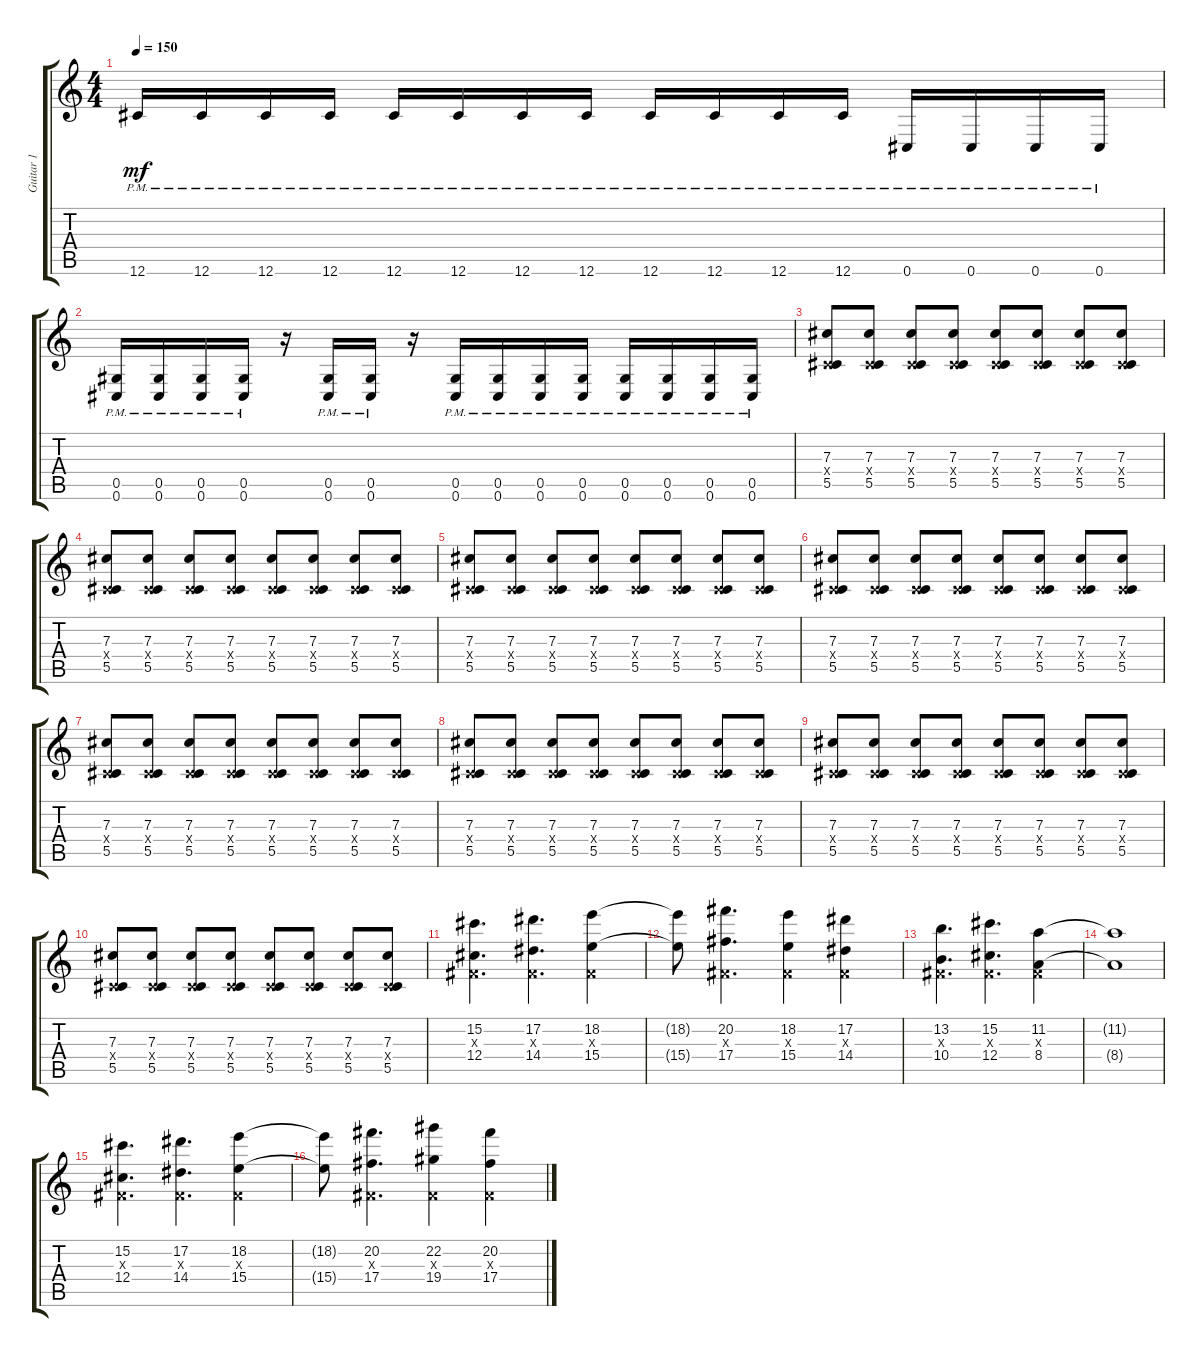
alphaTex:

\track ("Guitar 1" "Guitar 1") {instrument acousticguitarsteel}
\staff {score tabs}
\tuning (Eb4 Bb3 Gb3 Db3 Ab2 Db2) {hide}
\ts (4 4)
\tempo 150
\clef g2
\ks c
12.6{pm}.16{dy mf} 12.6{pm}.16 12.6{pm}.16 12.6{pm}.16 12.6{pm}.16 12.6{pm}.16 12.6{pm}.16 12.6{pm}.16 12.6{pm}.16 12.6{pm}.16 12.6{pm}.16 12.6{pm}.16 0.6{pm}.16 0.6{pm}.16 0.6{pm}.16 0.6{pm}.16 |
(0.5{pm} 0.6{pm}).16 (0.5{pm} 0.6{pm}).16 (0.5{pm} 0.6{pm}).16 (0.5{pm} 0.6{pm}).16 r.16 (0.5{pm} 0.6{pm}).16 (0.5{pm} 0.6{pm}).16 r.16 (0.5{pm} 0.6{pm}).16 (0.5{pm} 0.6{pm}).16 (0.5{pm} 0.6{pm}).16 (0.5{pm} 0.6{pm}).16 (0.5{pm} 0.6{pm}).16 (0.5{pm} 0.6{pm}).16 (0.5{pm} 0.6{pm}).16 (0.5{pm} 0.6{pm}).16 |
(7.3 0.4{x} 5.5).8 (7.3 0.4{x} 5.5).8 (7.3 0.4{x} 5.5).8 (7.3 0.4{x} 5.5).8 (7.3 0.4{x} 5.5).8 (7.3 0.4{x} 5.5).8 (7.3 0.4{x} 5.5).8 (7.3 0.4{x} 5.5).8 |
(7.3 0.4{x} 5.5).8 (7.3 0.4{x} 5.5).8 (7.3 0.4{x} 5.5).8 (7.3 0.4{x} 5.5).8 (7.3 0.4{x} 5.5).8 (7.3 0.4{x} 5.5).8 (7.3 0.4{x} 5.5).8 (7.3 0.4{x} 5.5).8 |
(7.3 0.4{x} 5.5).8 (7.3 0.4{x} 5.5).8 (7.3 0.4{x} 5.5).8 (7.3 0.4{x} 5.5).8 (7.3 0.4{x} 5.5).8 (7.3 0.4{x} 5.5).8 (7.3 0.4{x} 5.5).8 (7.3 0.4{x} 5.5).8 |
(7.3 0.4{x} 5.5).8 (7.3 0.4{x} 5.5).8 (7.3 0.4{x} 5.5).8 (7.3 0.4{x} 5.5).8 (7.3 0.4{x} 5.5).8 (7.3 0.4{x} 5.5).8 (7.3 0.4{x} 5.5).8 (7.3 0.4{x} 5.5).8 |
(7.3 0.4{x} 5.5).8 (7.3 0.4{x} 5.5).8 (7.3 0.4{x} 5.5).8 (7.3 0.4{x} 5.5).8 (7.3 0.4{x} 5.5).8 (7.3 0.4{x} 5.5).8 (7.3 0.4{x} 5.5).8 (7.3 0.4{x} 5.5).8 |
(7.3 0.4{x} 5.5).8 (7.3 0.4{x} 5.5).8 (7.3 0.4{x} 5.5).8 (7.3 0.4{x} 5.5).8 (7.3 0.4{x} 5.5).8 (7.3 0.4{x} 5.5).8 (7.3 0.4{x} 5.5).8 (7.3 0.4{x} 5.5).8 |
(7.3 0.4{x} 5.5).8 (7.3 0.4{x} 5.5).8 (7.3 0.4{x} 5.5).8 (7.3 0.4{x} 5.5).8 (7.3 0.4{x} 5.5).8 (7.3 0.4{x} 5.5).8 (7.3 0.4{x} 5.5).8 (7.3 0.4{x} 5.5).8 |
(7.3 0.4{x} 5.5).8 (7.3 0.4{x} 5.5).8 (7.3 0.4{x} 5.5).8 (7.3 0.4{x} 5.5).8 (7.3 0.4{x} 5.5).8 (7.3 0.4{x} 5.5).8 (7.3 0.4{x} 5.5).8 (7.3 0.4{x} 5.5).8 |
(15.2 0.3{x} 12.4).4{d} (17.2 0.3{x} 14.4).4{d} (18.2 0.3{x} 15.4).4 |
(18.2{t} 15.4{t}).8 (20.2 0.3{x} 17.4).4{d} (18.2 0.3{x} 15.4).4 (17.2 0.3{x} 14.4).4 |
(13.2 0.3{x} 10.4).4{d} (15.2 0.3{x} 12.4).4{d} (11.2 0.3{x} 8.4).4 |
(11.2{t} 8.4{t}).1 |
(15.2 0.3{x} 12.4).4{d} (17.2 0.3{x} 14.4).4{d} (18.2 0.3{x} 15.4).4 |
(18.2{t} 15.4{t}).8 (20.2 0.3{x} 17.4).4{d} (22.2 0.3{x} 19.4).4 (20.2 0.3{x} 17.4).4
